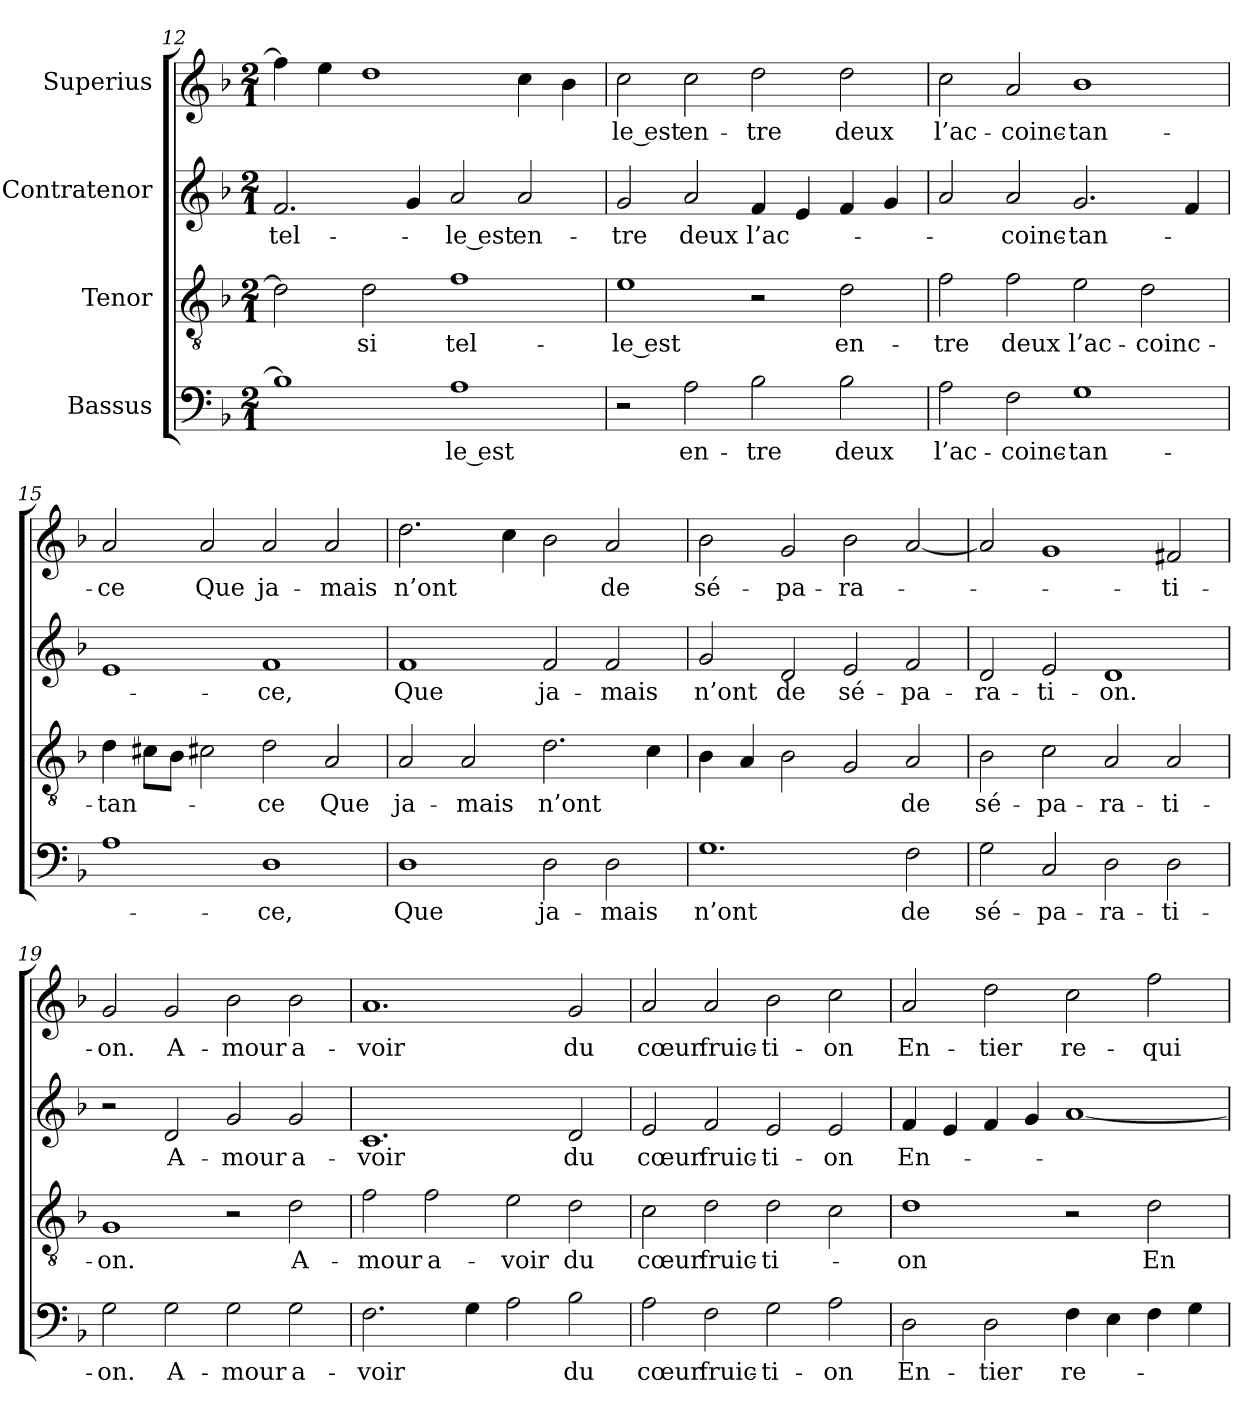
**kern	**text	**kern	**text	**kern	**text	**kern	**text
*part4	*part4	*part3	*part3	*part2	*part2	*part1	*part1
*staff4	*staff4	*staff3	*staff3	*staff2	*staff2	*staff1	*staff1
*I" Bassus	*	*I"Tenor	*	*I" Contratenor	*	*I" Superius	*
*clefF4	*	*clefGv2	*	*clefG2	*	*clefG2	*
*k[b-]	*	*k[b-]	*	*k[b-]	*	*k[b-]	*
*F:	*	*F:	*	*F:	*	*F:	*
*M2/1	*	*M2/1	*	*M2/1	*	*M2/1	*
=12	=12	=12	=12	=12	=12	=12	=12
1B-\]	.	2d\]	.	2.f/	tel-	4ff\]	.
.	.	.	.	.	.	4ee\	.
.	.	2d\	-si	.	.	1dd\	.
.	.	.	.	4g/	.	.	.
1A\	-le est	1f\	tel-	2a/	-le est	.	.
.	.	.	.	2a/	en-	4cc\	.
.	.	.	.	.	.	4b-\	.
=13	=13	=13	=13	=13	=13	=13	=13
2r	.	1e\	-le est	2g/	-tre	2cc\	-le est
2A\	en-	.	.	2a/	deux	2cc\	en-
2B-\	-tre	2r	.	4f/	l’ac-	2dd\	-tre
.	.	.	.	4e/	.	.	.
2B-\	deux	2d\	en-	4f/	.	2dd\	deux
.	.	.	.	4g/	.	.	.
=14	=14	=14	=14	=14	=14	=14	=14
2A\	l’ac-	2f\	-tre	2a/	.	2cc\	l’ac-
2F\	-coinc-	2f\	deux	2a/	-coinc-	2a/	-coinc-
1G\	-tan-	2e\	l’ac-	2.g/	-tan-	1b-\	-tan-
.	.	2d\	-coinc-	.	.	.	.
.	.	.	.	4f/	.	.	.
!!LO:LB:g=z
=15	=15	=15	=15	=15	=15	=15	=15
1A\	.	4d\	-tan-	1e/	.	2a/	-ce
.	.	8c#X\L	.	.	.	.	.
.	.	8B-\J	.	.	.	.	.
.	.	2c#X\	.	.	.	2a/	Que
1D\	-ce,	2d\	-ce	1f/	-ce,	2a/	ja-
.	.	2A/	Que	.	.	2a/	-mais
=16	=16	=16	=16	=16	=16	=16	=16
1D\	Que	2A/	ja-	1f/	Que	2.dd\	n’ont
.	.	2A/	-mais	.	.	.	.
.	.	.	.	.	.	4cc\	.
2D\	ja-	2.d\	n’ont	2f/	ja-	2b-\	.
2D\	-mais	.	.	2f/	-mais	2a/	de
.	.	4c\	.	.	.	.	.
=17	=17	=17	=17	=17	=17	=17	=17
1.G\	n’ont	4B-\	.	2g/	n’ont	2b-\	sé-
.	.	4A/	.	.	.	.	.
.	.	2B-\	.	2d/	de	2g/	-pa-
.	.	2G/	.	2e/	sé-	2b-\	-ra-
2F\	de	2A/	de	2f/	-pa-	[2a/	.
=18	=18	=18	=18	=18	=18	=18	=18
2G\	sé-	2B-\	sé-	2d/	-ra-	2a/]	.
2C/	-pa-	2c\	-pa-	2e/	-ti-	1g/	.
2D\	-ra-	2A/	-ra-	1d/	-on.	.	.
2D\	-ti-	2A/	-ti-	.	.	2f#X/	-ti-
=19	=19	=19	=19	=19	=19	=19	=19
2G\	-on.	1G/	-on.	2r	.	2g/	-on.
2G\	A-	.	.	2d/	A-	2g/	A-
2G\	-mour	2r	.	2g/	-mour	2b-\	-mour
2G\	a-	2d\	A-	2g/	a-	2b-\	a-
!!LO:LB:g=z
=20	=20	=20	=20	=20	=20	=20	=20
2.F\	-voir	2f\	-mour	1.c/	-voir	1.a/	-voir
.	.	2f\	a-	.	.	.	.
4G\	.	.	.	.	.	.	.
2A\	.	2e\	-voir	.	.	.	.
2B-\	du	2d\	du	2d/	du	2g/	du
=21	=21	=21	=21	=21	=21	=21	=21
2A\	cœur	2c\	cœur	2e/	cœur	2a/	cœur
2F\	fruic-	2d\	fruic-	2f/	fruic-	2a/	fruic-
2G\	-ti-	2d\	-ti-	2e/	-ti-	2b-\	-ti-
2A\	-on	2c\	.	2e/	-on	2cc\	-on
=22	=22	=22	=22	=22	=22	=22	=22
2D\	En-	1d\	-on	4f/	En-	2a/	En-
.	.	.	.	4e/	.	.	.
2D\	-tier	.	.	4f/	.	2dd\	-tier
.	.	.	.	4g/	.	.	.
4F\	re-	2r	.	[1a/	.	2cc\	re-
4E\	.	.	.	.	.	.	.
4F\	.	2d\	En-	.	.	2ff\	-qui-
4G\	.	.	.	.	.	.	.
=	=	=	=	=	=	=	=
*-	*-	*-	*-	*-	*-	*-	*-
